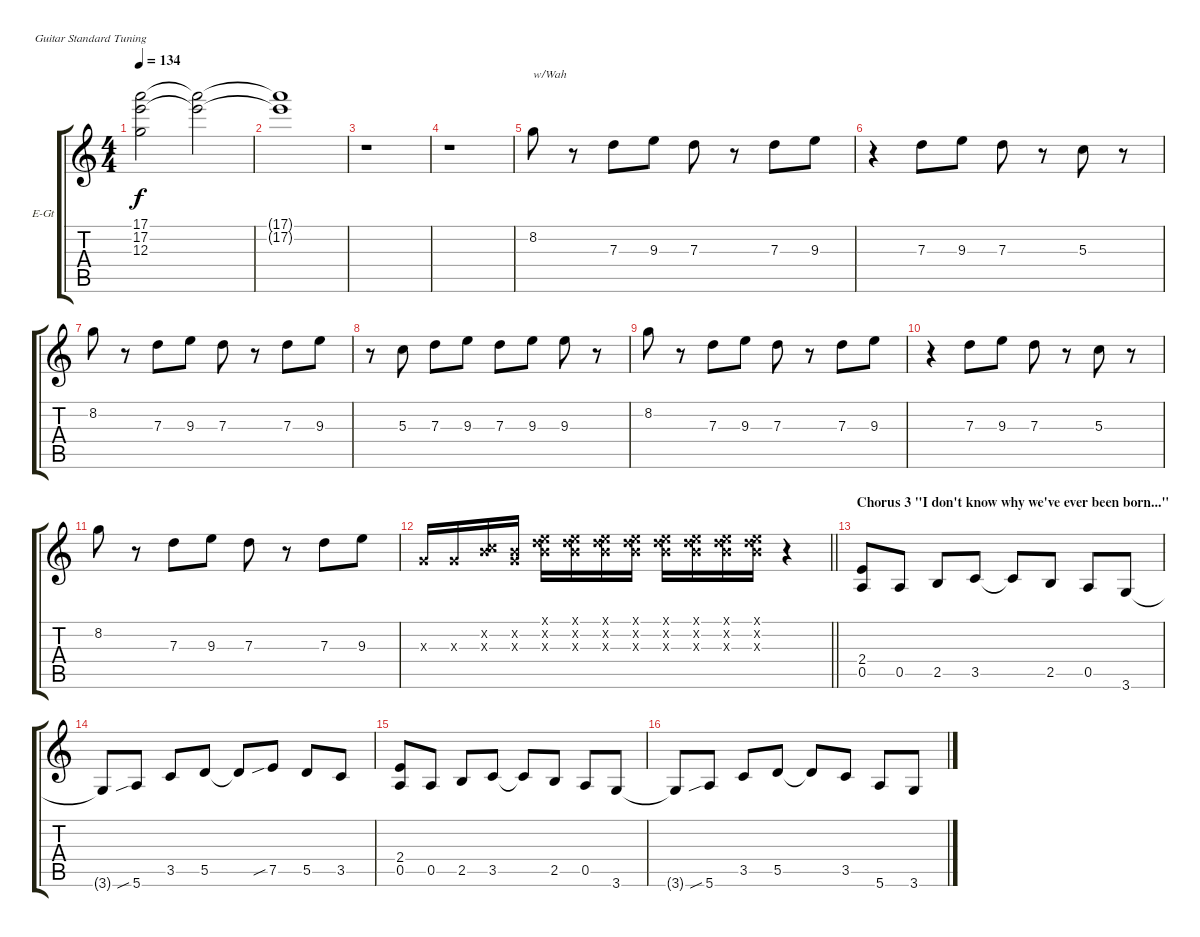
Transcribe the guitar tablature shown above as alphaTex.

\bracketExtendMode groupsimilarinstruments
\firstSystemTrackNameOrientation horizontal
\otherSystemsTrackNameOrientation horizontal
\track ("John Butler" "E-Gt") {instrument electricguitarclean}
\staff {score tabs}
\tuning (E4 B3 G3 D3 A2 E2)
\ts (4 4)
\tempo 134
\clef g2
\ks c
(17.1 17.2 12.3{t}).2{dy f} (17.1{t} 17.2{t}).2 |
(17.1{t} 17.2{t}).1 |
r.1 |
r.1 |
8.2.8{txt "w/Wah "} r.8 7.3.8 9.3.8 7.3.8 r.8 7.3.8 9.3.8 |
r.4 7.3.8 9.3.8 7.3.8 r.8 5.3.8 r.8 |
8.2.8 r.8 7.3.8 9.3.8 7.3.8 r.8 7.3.8 9.3.8 |
r.8 5.3.8 7.3.8 9.3.8 7.3.8 9.3.8 9.3.8 r.8 |
8.2.8 r.8 7.3.8 9.3.8 7.3.8 r.8 7.3.8 9.3.8 |
r.4 7.3.8 9.3.8 7.3.8 r.8 5.3.8 r.8 |
8.2.8 r.8 7.3.8 9.3.8 7.3.8 r.8 7.3.8 9.3.8 |
\barLineRight lightlight
0.3{x}.16 0.3{x}.16 (0.2{x} 5.3{x}).16 (0.2{x} 0.3{x}).16 (0.1{x} 0.2{x} 7.3{x}).16 (0.1{x} 0.2{x} 7.3{x}).16 (0.1{x} 0.2{x} 7.3{x}).16 (0.1{x} 0.2{x} 7.3{x}).16 (0.1{x} 0.2{x} 7.3{x}).16 (0.1{x} 0.2{x} 7.3{x}).16 (0.1{x} 0.2{x} 7.3{x}).16 (0.1{x} 0.2{x} 7.3{x}).16 r.4 |
\section ("" "Chorus 3 \"I don't know why we've ever been born...\"")
(2.4 0.5).8 0.5.8 2.5.8 3.5.8 3.5{t}.8 2.5.8 0.5.8 3.6.8 |
3.6{t}.8 5.6{sib}.8 3.5.8 5.5.8 5.5{t}.8 7.5{sib}.8 5.5.8 3.5.8 |
(2.4 0.5).8 0.5.8 2.5.8 3.5.8 3.5{t}.8 2.5.8 0.5.8 3.6.8 |
3.6{t}.8 5.6{sib}.8 3.5.8 5.5.8 5.5{t}.8 3.5.8 5.6.8 3.6.8
